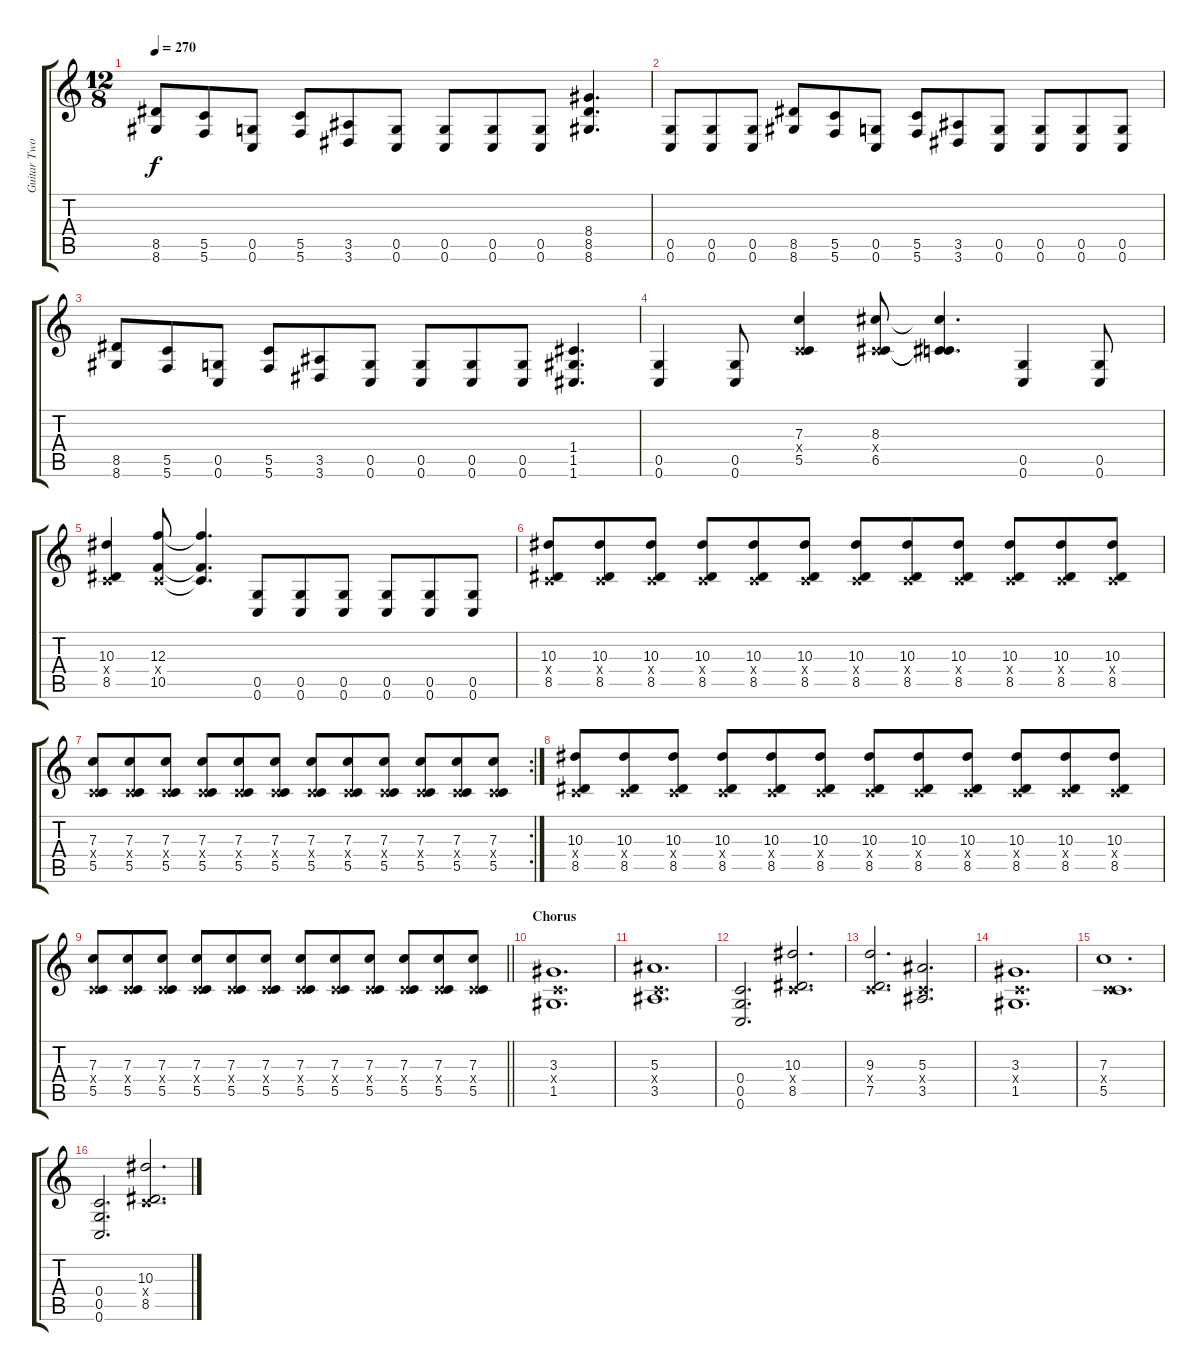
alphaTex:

\track ("Guitar Two" "Guitar Two") {instrument overdrivenguitar}
\staff {score tabs}
\tuning (D4 A3 F3 C3 G2 C2) {hide}
\ts (12 8)
\tempo 270
\clef g2
\ks c
(8.5 8.6).8{dy f} (5.5 5.6).8 (0.5 0.6).8 (5.5 5.6).8 (3.5 3.6).8 (0.5 0.6).8 (0.5 0.6).8 (0.5 0.6).8 (0.5 0.6).8 (8.4 8.5 8.6).4{d} |
(0.5 0.6).8 (0.5 0.6).8 (0.5 0.6).8 (8.5 8.6).8 (5.5 5.6).8 (0.5 0.6).8 (5.5 5.6).8 (3.5 3.6).8 (0.5 0.6).8 (0.5 0.6).8 (0.5 0.6).8 (0.5 0.6).8 |
(8.5 8.6).8 (5.5 5.6).8 (0.5 0.6).8 (5.5 5.6).8 (3.5 3.6).8 (0.5 0.6).8 (0.5 0.6).8 (0.5 0.6).8 (0.5 0.6).8 (1.4 1.5 1.6).4{d} |
(0.5 0.6).4 (0.5 0.6).8 (7.3 0.4{x} 5.5).4 (8.3 0.4{x} 6.5).8 (8.3{t} 0.4{t} 6.5{t}).4{d} (0.5 0.6).4 (0.5 0.6).8 |
(10.3 0.4{x} 8.5).4 (12.3 0.4{x} 10.5).8 (12.3{t} 0.4{t} 10.5{t}).4{d} (0.5 0.6).8 (0.5 0.6).8 (0.5 0.6).8 (0.5 0.6).8 (0.5 0.6).8 (0.5 0.6).8 |
(10.3 0.4{x} 8.5).8 (10.3 0.4{x} 8.5).8 (10.3 0.4{x} 8.5).8 (10.3 0.4{x} 8.5).8 (10.3 0.4{x} 8.5).8 (10.3 0.4{x} 8.5).8 (10.3 0.4{x} 8.5).8 (10.3 0.4{x} 8.5).8 (10.3 0.4{x} 8.5).8 (10.3 0.4{x} 8.5).8 (10.3 0.4{x} 8.5).8 (10.3 0.4{x} 8.5).8 |
\rc 2
(7.3 0.4{x} 5.5).8 (7.3 0.4{x} 5.5).8 (7.3 0.4{x} 5.5).8 (7.3 0.4{x} 5.5).8 (7.3 0.4{x} 5.5).8 (7.3 0.4{x} 5.5).8 (7.3 0.4{x} 5.5).8 (7.3 0.4{x} 5.5).8 (7.3 0.4{x} 5.5).8 (7.3 0.4{x} 5.5).8 (7.3 0.4{x} 5.5).8 (7.3 0.4{x} 5.5).8 |
(10.3 0.4{x} 8.5).8 (10.3 0.4{x} 8.5).8 (10.3 0.4{x} 8.5).8 (10.3 0.4{x} 8.5).8 (10.3 0.4{x} 8.5).8 (10.3 0.4{x} 8.5).8 (10.3 0.4{x} 8.5).8 (10.3 0.4{x} 8.5).8 (10.3 0.4{x} 8.5).8 (10.3 0.4{x} 8.5).8 (10.3 0.4{x} 8.5).8 (10.3 0.4{x} 8.5).8 |
\barLineRight lightlight
(7.3 0.4{x} 5.5).8 (7.3 0.4{x} 5.5).8 (7.3 0.4{x} 5.5).8 (7.3 0.4{x} 5.5).8 (7.3 0.4{x} 5.5).8 (7.3 0.4{x} 5.5).8 (7.3 0.4{x} 5.5).8 (7.3 0.4{x} 5.5).8 (7.3 0.4{x} 5.5).8 (7.3 0.4{x} 5.5).8 (7.3 0.4{x} 5.5).8 (7.3 0.4{x} 5.5).8 |
\section ("" "Chorus")
(3.3 0.4{x} 1.5).1{d} |
(5.3 0.4{x} 3.5).1{d} |
(0.4 0.5 0.6).2{d} (10.3 0.4{x} 8.5).2{d} |
(9.3 0.4{x} 7.5).2{d} (5.3 0.4{x} 3.5).2{d} |
(3.3 0.4{x} 1.5).1{d} |
(7.3 0.4{x} 5.5).1{d} |
(0.4 0.5 0.6).2{d} (10.3 0.4{x} 8.5).2{d}
